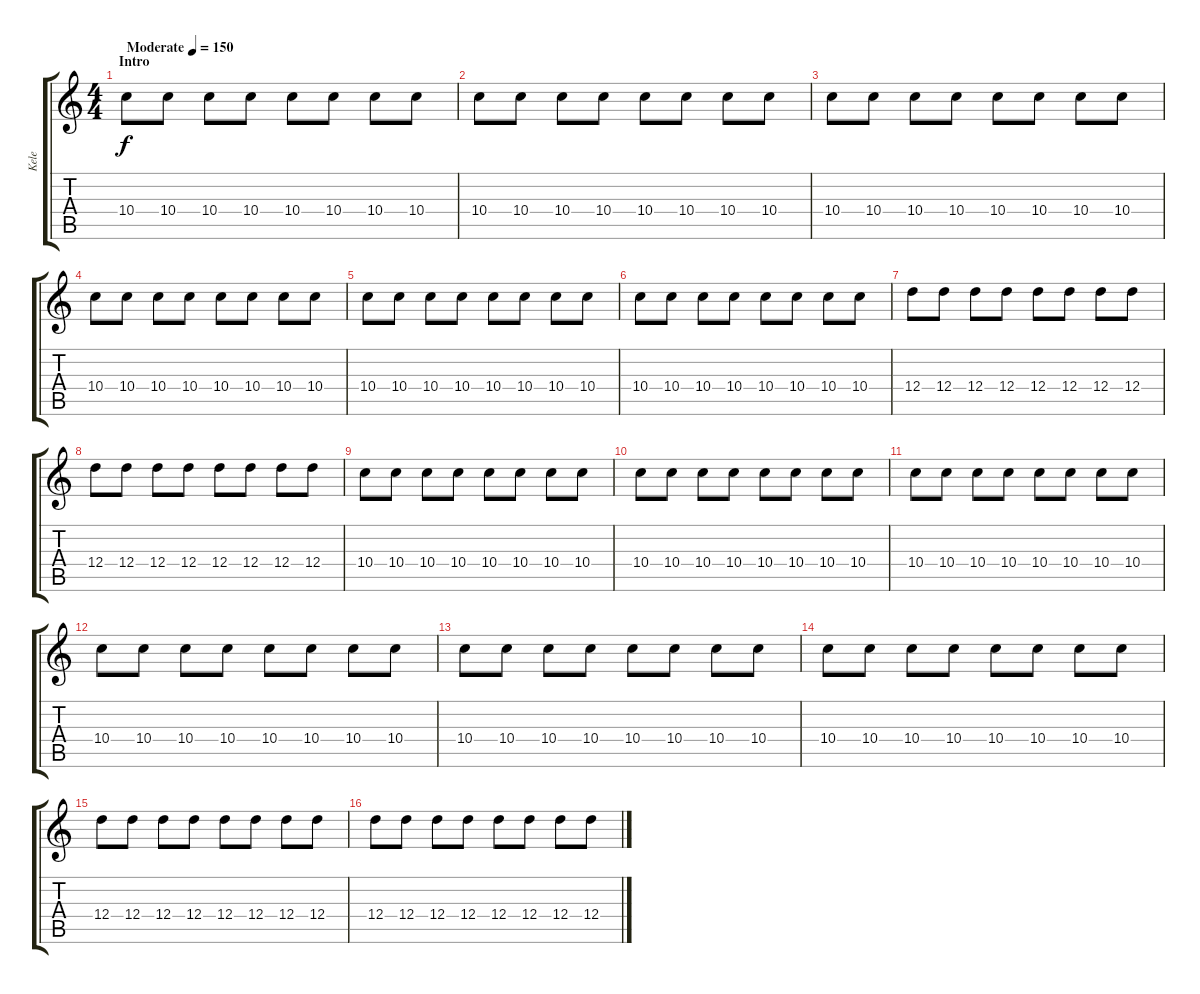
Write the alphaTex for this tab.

\track ("Kele" "Kele") {instrument overdrivenguitar}
\staff {score tabs}
\tuning (E4 B3 G3 D3 A2 E2) {hide}
\ts (4 4)
\section ("" "Intro")
\tempo (150 "Moderate")
\clef g2
\ks c
10.4.8{dy f instrument overdrivenguitar} 10.4.8 10.4.8 10.4.8 10.4.8 10.4.8 10.4.8 10.4.8 |
10.4.8 10.4.8 10.4.8 10.4.8 10.4.8 10.4.8 10.4.8 10.4.8 |
10.4.8 10.4.8 10.4.8 10.4.8 10.4.8 10.4.8 10.4.8 10.4.8 |
10.4.8 10.4.8 10.4.8 10.4.8 10.4.8 10.4.8 10.4.8 10.4.8 |
10.4.8 10.4.8 10.4.8 10.4.8 10.4.8 10.4.8 10.4.8 10.4.8 |
10.4.8 10.4.8 10.4.8 10.4.8 10.4.8 10.4.8 10.4.8 10.4.8 |
12.4.8 12.4.8 12.4.8 12.4.8 12.4.8 12.4.8 12.4.8 12.4.8 |
12.4.8 12.4.8 12.4.8 12.4.8 12.4.8 12.4.8 12.4.8 12.4.8 |
10.4.8 10.4.8 10.4.8 10.4.8 10.4.8 10.4.8 10.4.8 10.4.8 |
10.4.8 10.4.8 10.4.8 10.4.8 10.4.8 10.4.8 10.4.8 10.4.8 |
10.4.8 10.4.8 10.4.8 10.4.8 10.4.8 10.4.8 10.4.8 10.4.8 |
10.4.8 10.4.8 10.4.8 10.4.8 10.4.8 10.4.8 10.4.8 10.4.8 |
10.4.8 10.4.8 10.4.8 10.4.8 10.4.8 10.4.8 10.4.8 10.4.8 |
10.4.8 10.4.8 10.4.8 10.4.8 10.4.8 10.4.8 10.4.8 10.4.8 |
12.4.8 12.4.8 12.4.8 12.4.8 12.4.8 12.4.8 12.4.8 12.4.8 |
12.4.8 12.4.8 12.4.8 12.4.8 12.4.8 12.4.8 12.4.8 12.4.8
